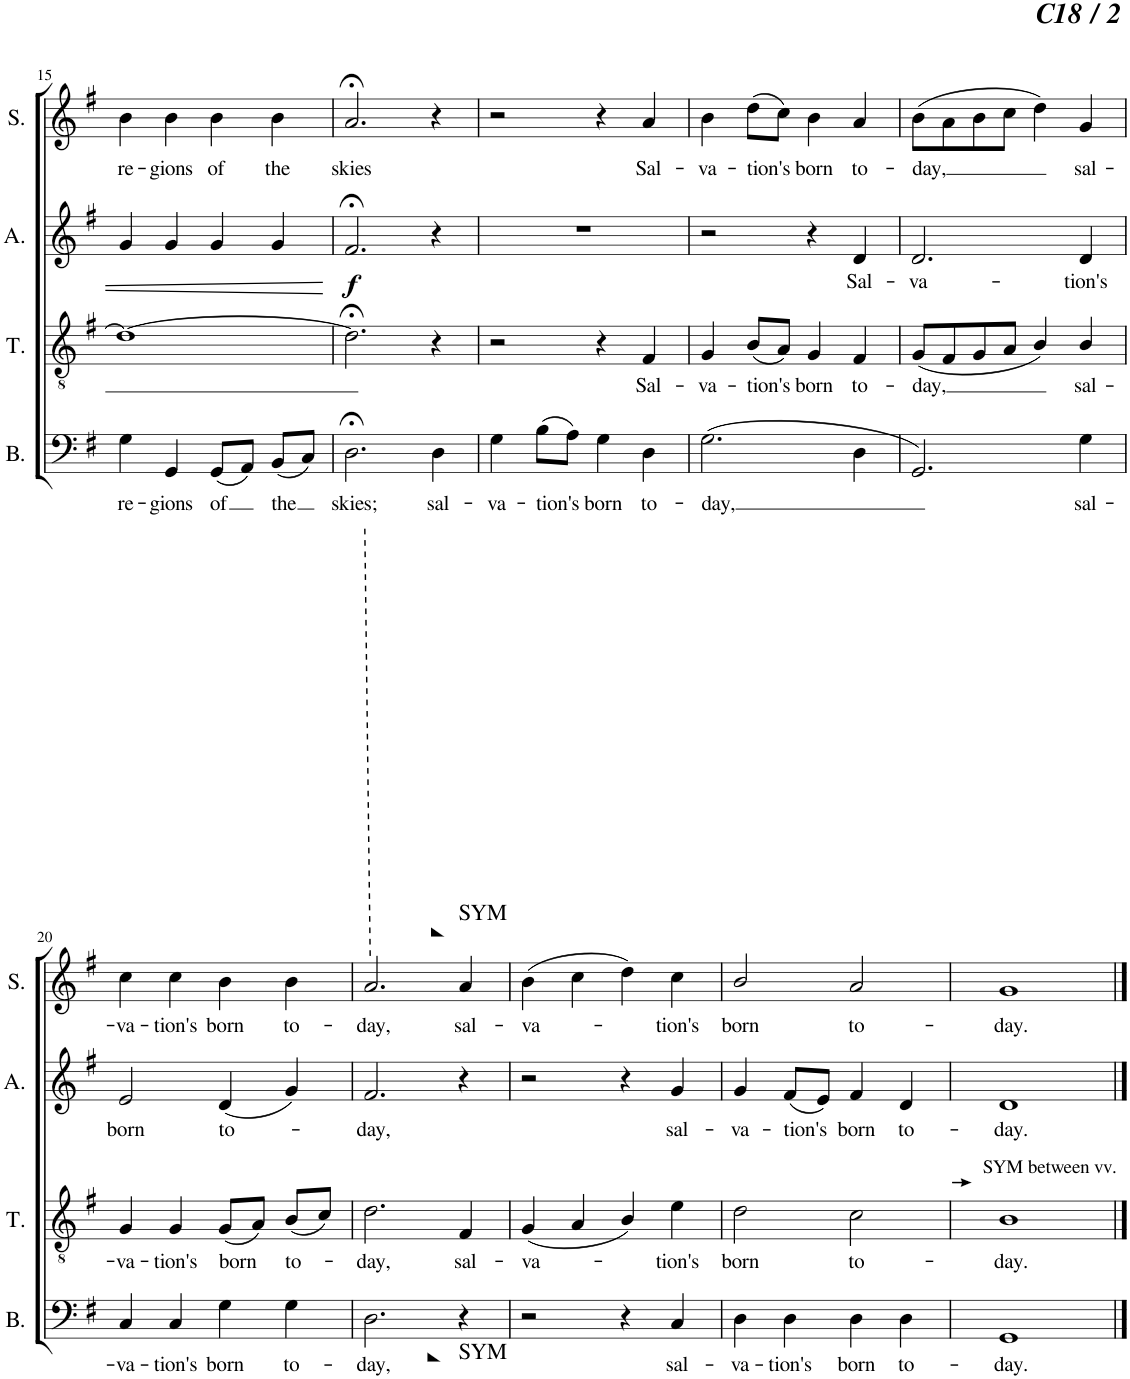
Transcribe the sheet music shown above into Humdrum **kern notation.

**kern	**text	**kern	**text	**kern	**text	**dynam	**kern	**text
*part4	*part4	*part3	*part3	*part2	*part2	*part2	*part1	*part1
*staff4	*staff4	*staff3	*staff3	*staff2	*staff2	*staff2	*staff1	*staff1
*I"Bass	*	*I"Tenor	*	*I"Alto	*	*	*I"Soprano	*
*I'B.	*	*I'T.	*	*I'A.	*	*	*I'S.	*
!!LO:PB:g=z
*clefF4	*	*clefGv2	*	*clefG2	*	*	*clefG2	*
*k[f#]	*	*k[f#]	*	*k[f#]	*	*	*k[f#]	*
*M2/2	*	*M2/2	*	*M2/2	*	*	*M2/2	*
=15	=15	=15	=15	=15	=15	=15	=15	=15
!	!LO:LY:b	!	!	!	!	!	!	!LO:LY:b
4G\	re-	1d_	.	4g/	.	.	4b\	re-
!	!LO:LY:b	!	!	!	!	!	!	!LO:LY:b
4GG/	-gions	.	.	4g/	.	.	4b\	-gions
!	!LO:LY:b	!	!	!	!	!	!	!LO:LY:b
(8GG/L	of	.	.	4g/	.	.	4b\	of
8AA/J)	.	.	.	.	.	.	.	.
!	!LO:LY:b	!	!	!	!	!	!	!LO:LY:b
(8BB/L	the	.	.	4g/	.	.	4b\	the
8C/J)	.	.	.	.	.	.	.	.
=16	=16	=16	=16	=16	=16	=16	=16	=16
!	!LO:LY:b	!	!	!	!	!LO:DY:b	!	!LO:LY:b
2.D;<\	skies;	2.d;<\]	.	2.f#;</	.	f	2.a;</	skies
!	!LO:LY:b	!	!	!	!	!	!	!
4D\	sal-	4r	.	4r	.	.	4r	.
=17	=17	=17	=17	=17	=17	=17	=17	=17
!	!LO:LY:b	!	!	!	!	!	!	!
4G\	-va-	2r	.	1r	.	.	2r	.
!	!LO:LY:b	!	!	!	!	!	!	!
(8B\L	-tion's	.	.	.	.	.	.	.
8A\J)	.	.	.	.	.	.	.	.
!	!LO:LY:b	!	!	!	!	!	!	!
4G\	born	4r	.	.	.	.	4r	.
!	!LO:LY:b	!	!LO:LY:b	!	!	!	!	!LO:LY:b
4D\	to-	4F#/	Sal-	.	.	.	4a/	Sal-
=18	=18	=18	=18	=18	=18	=18	=18	=18
!	!LO:LY:b	!	!LO:LY:b	!	!	!	!	!LO:LY:b
(2.G\	-day,	4G/	-va-	2r	.	.	4b\	-va-
!	!	!	!LO:LY:b	!	!	!	!	!LO:LY:b
.	.	(8B/L	-tion's	.	.	.	(8dd\L	-tion's
.	.	8A/J)	.	.	.	.	8cc\J)	.
!	!	!	!LO:LY:b	!	!	!	!	!LO:LY:b
.	.	4G/	born	4r	.	.	4b\	born
!	!	!	!LO:LY:b	!	!LO:LY:b	!	!	!LO:LY:b
4D\	.	4F#/	to-	4d/	Sal-	.	4a/	to-
=19	=19	=19	=19	=19	=19	=19	=19	=19
!	!	!	!LO:LY:b	!	!LO:LY:b	!	!	!LO:LY:b
2.GG/)	.	(8G/L	-day,	2.d/	-va-	.	(8b\L	-day,
.	.	8F#/	.	.	.	.	8a\	.
.	.	8G/	.	.	.	.	8b\	.
.	.	8A/J	.	.	.	.	8cc\J	.
.	.	4B/)	.	.	.	.	4dd\)	.
!	!	!	!	!	!	!	!LO:TX:a:Bi:t=C18 / 2	!
!	!LO:LY:b	!	!LO:LY:b	!	!LO:LY:b	!	!	!LO:LY:b
4G\	sal-	4B/	sal-	4d/	-tion's	.	4g/	sal-
!!LO:LB:g=z
=20	=20	=20	=20	=20	=20	=20	=20	=20
!	!LO:LY:b	!	!LO:LY:b	!	!LO:LY:b	!	!	!LO:LY:b
4C/	-va-	4G/	-va-	2e/	born	.	4cc\	-va-
!	!LO:LY:b	!	!LO:LY:b	!	!	!	!	!LO:LY:b
4C/	-tion's	4G/	-tion's	.	.	.	4cc\	-tion's
!	!LO:LY:b	!	!LO:LY:b	!	!LO:LY:b	!	!	!LO:LY:b
4G\	born	(8G/L	born	(4d/	to-	.	4b\	born
.	.	8A/J)	.	.	.	.	.	.
!	!LO:LY:b	!	!LO:LY:b	!	!	!	!	!LO:LY:b
4G\	to-	(8B/L	to-	4g/)	.	.	4b\	to-
.	.	8c/J)	.	.	.	.	.	.
=21	=21	=21	=21	=21	=21	=21	=21	=21
!	!LO:LY:b	!	!LO:LY:b	!	!LO:LY:b	!	!	!LO:LY:b
2.D\	-day,	2.d\	-day,	2.f#/	-day,	.	2.a/	-day,
!	!	!	!	!	!	!	!LO:TX:a:t=SYM	!
!LO:TX:b:t=SYM	!	!	!	!	!	!	!	!
!	!	!	!LO:LY:b	!	!	!	!	!LO:LY:b
4r	.	4F#/	sal-	4r	.	.	4a/	sal-
=22	=22	=22	=22	=22	=22	=22	=22	=22
!	!	!	!LO:LY:b	!	!	!	!	!LO:LY:b
2r	.	(4G/	-va-	2r	.	.	(4b\	-va-
.	.	4A/	.	.	.	.	4cc\	.
4r	.	4B/)	.	4r	.	.	4dd\)	.
!	!LO:LY:b	!	!LO:LY:b	!	!LO:LY:b	!	!	!LO:LY:b
4C/	sal-	4e\	-tion's	4g/	sal-	.	4cc\	-tion's
=23	=23	=23	=23	=23	=23	=23	=23	=23
!	!LO:LY:b	!	!LO:LY:b	!	!LO:LY:b	!	!	!LO:LY:b
4D\	-va-	2d\	born	4g/	-va-	.	2b/	born
!	!LO:LY:b	!	!	!	!LO:LY:b	!	!	!
4D\	-tion's	.	.	(8f#/L	-tion's	.	.	.
.	.	.	.	8e/J)	.	.	.	.
!	!LO:LY:b	!	!LO:LY:b	!	!LO:LY:b	!	!	!LO:LY:b
4D\	born	2c\	to-	4f#/	born	.	2a/	to-
!	!LO:LY:b	!	!	!	!LO:LY:b	!	!	!
4D\	to-	.	.	4d/	to-	.	.	.
=24	=24	=24	=24	=24	=24	=24	=24	=24
!	!	!LO:TX:a:t=SYM between vv.	!	!	!	!	!	!
!	!LO:LY:b	!	!LO:LY:b	!	!LO:LY:b	!	!	!LO:LY:b
1GG	-day.	1B	-day.	1d	-day.	.	1g	-day.
==	==	==	==	==	==	==	==	==
*-	*-	*-	*-	*-	*-	*-	*-	*-
